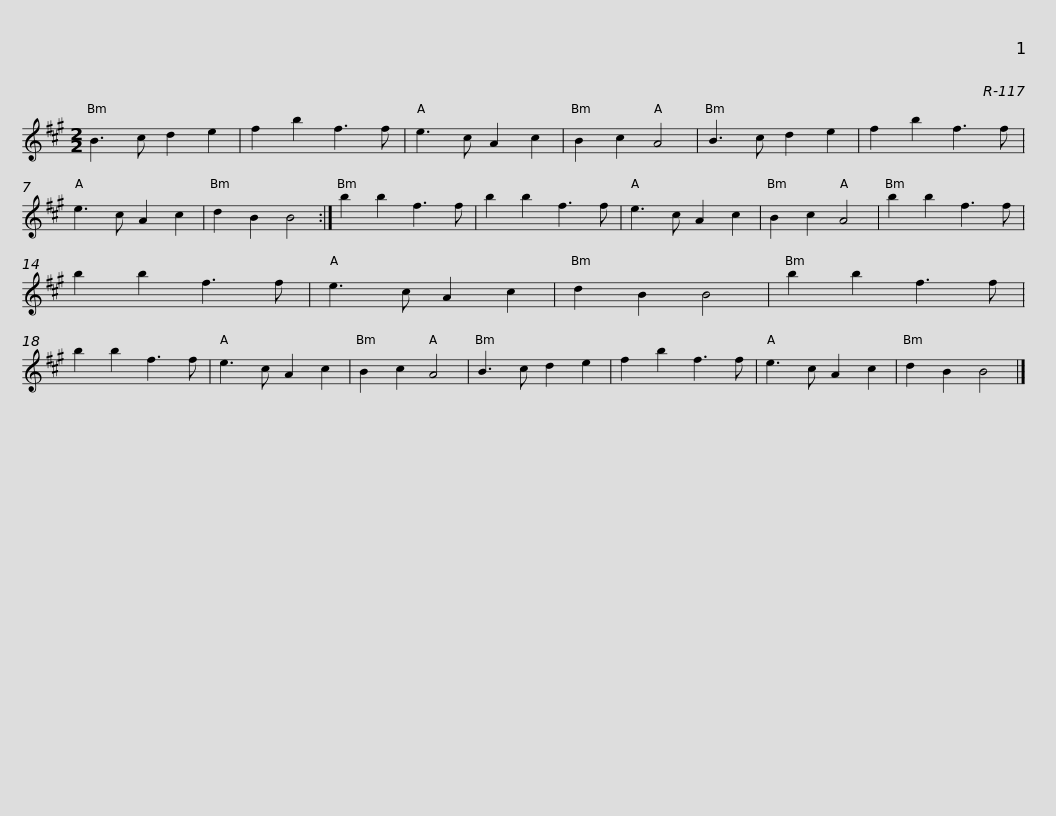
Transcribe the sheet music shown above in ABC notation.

X:1
L:1/8
M:2/2
I:linebreak $
K:A
V:1 treble
V:1
 B3 c d2 e2 | f2 b2 f3 f | e3 c A2 c2 | B2 c2 A4 | B3 c d2 e2 | %5
 f2 b2 f3 f | e3 c A2 c2 | d2 B2 B4 :| b2 b2 f3 f |$ b2 b2 f3 f | %10
 e3 c A2 c2 | B2 c2 A4 | b2 b2 f3 f | b2 b2 f3 f | e3 c A2 c2 | %15
 d2 B2 B4 | b2 b2 f3 f | b2 b2 f3 f |$ e3 c A2 c2 | B2 c2 A4 | %20
 B3 c d2 e2 | f2 b2 f3 f | e3 c A2 c2 | d2 B2 B4 |] %24
